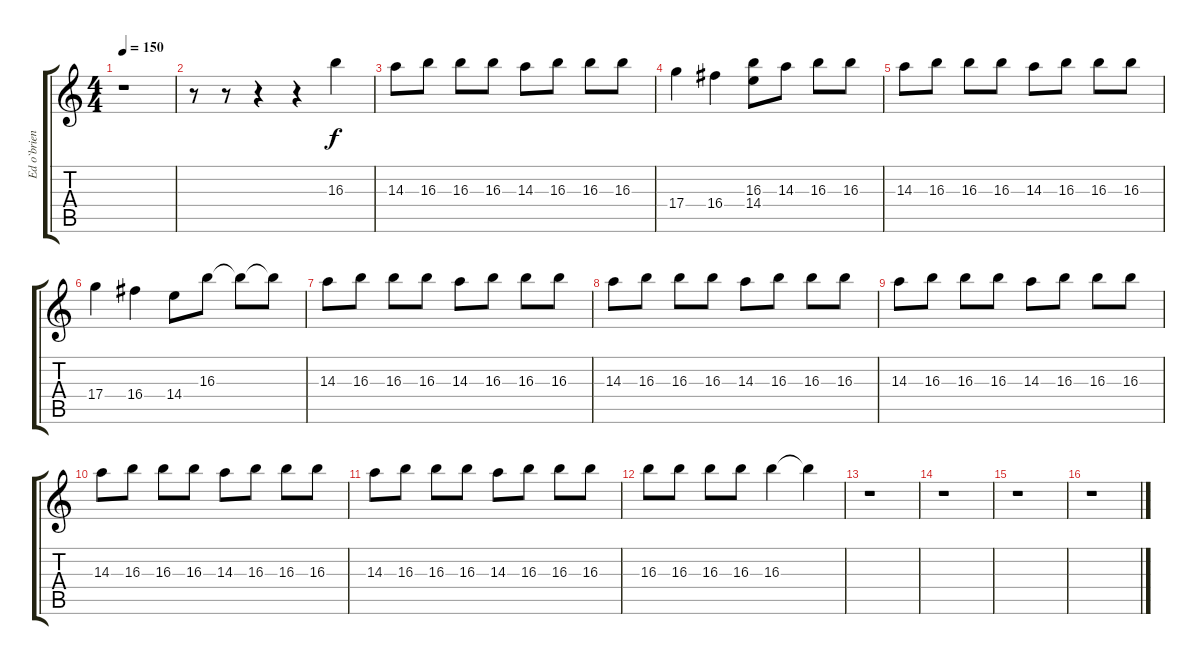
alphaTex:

\track ("Ed o`brien" "Ed o`brien") {instrument electricguitarjazz}
\staff {score tabs}
\tuning (E4 B3 G3 D3 A2 E2) {hide}
\ts (4 4)
\tempo 150
\clef g2
\ks c
r.1{dy f} |
r.8 r.8 r.4 r.4 16.3.4 |
14.3.8 16.3.8 16.3.8 16.3.8 14.3.8 16.3.8 16.3.8 16.3.8 |
17.4.4 16.4.4 (16.3 14.4).8 14.3.8 16.3.8 16.3.8 |
14.3.8 16.3.8 16.3.8 16.3.8 14.3.8 16.3.8 16.3.8 16.3.8 |
17.4.4 16.4.4 14.4.8 16.3.8 16.3{t}.8 16.3{t}.8 |
14.3.8 16.3.8 16.3.8 16.3.8 14.3.8 16.3.8 16.3.8 16.3.8 |
14.3.8 16.3.8 16.3.8 16.3.8 14.3.8 16.3.8 16.3.8 16.3.8 |
14.3.8 16.3.8 16.3.8 16.3.8 14.3.8 16.3.8 16.3.8 16.3.8 |
14.3.8 16.3.8 16.3.8 16.3.8 14.3.8 16.3.8 16.3.8 16.3.8 |
14.3.8 16.3.8 16.3.8 16.3.8 14.3.8 16.3.8 16.3.8 16.3.8 |
16.3.8 16.3.8 16.3.8 16.3.8 16.3.4 16.3{t}.4 |
r.1 |
r.1 |
r.1 |
r.1
